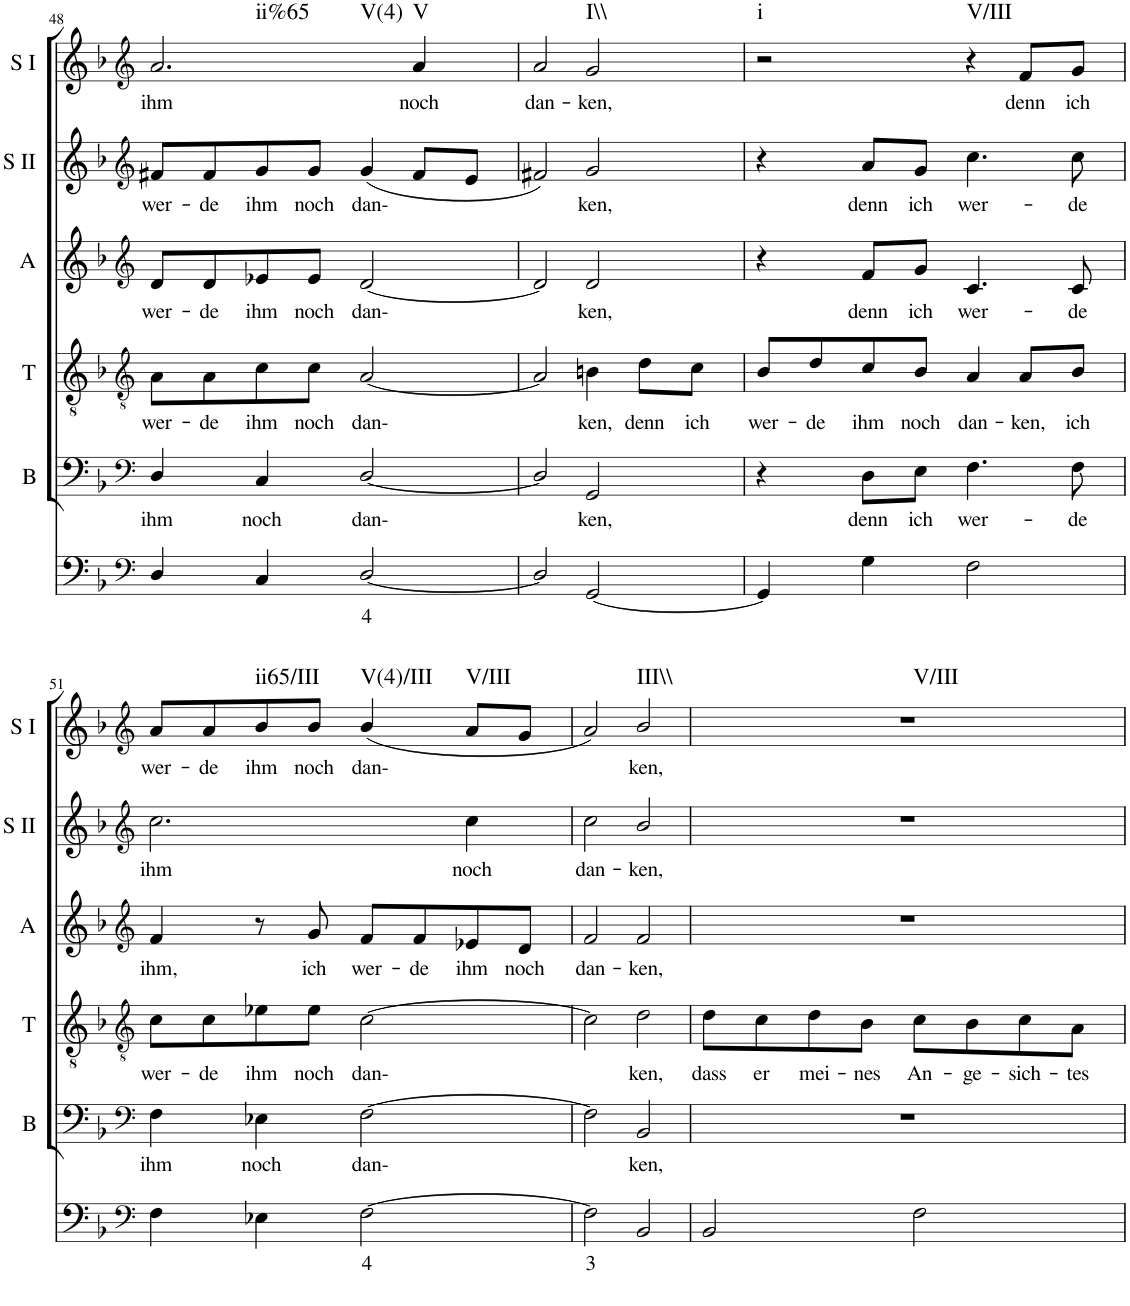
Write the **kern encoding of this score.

**kern	**text	**kern	**text	**kern	**text	**kern	**text	**kern	**text	**kern	**text	**harte
*part6	*part6	*part5	*part5	*part4	*part4	*part3	*part3	*part2	*part2	*part1	*part1	*part1
*staff6	*staff6	*staff5	*staff5	*staff4	*staff4	*staff3	*staff3	*staff2	*staff2	*staff1	*staff1	*
*I"Continuo	*	*I"Bass	*	*I"Tenor	*	*I"Alto	*	*I"Soprano II	*	*I"Soprano I	*	*
*	*	*I'B	*	*I'T	*	*I'A	*	*I'S II	*	*I'S I	*	*
!!LO:PB:g=z
*clefF4	*	*clefF4	*	*clefGv2	*	*clefG2	*	*clefG2	*	*clefG2	*	*
*k[b-]	*	*k[b-]	*	*k[b-]	*	*k[b-]	*	*k[b-]	*	*k[b-]	*	*
*M4/4	*	*M4/4	*	*M4/4	*	*M4/4	*	*M4/4	*	*M4/4	*	*
=48	=48	=48	=48	=48	=48	=48	=48	=48	=48	=48	=48	=48
!	!	!	!LO:LY:b	!	!LO:LY:b	!	!LO:LY:b	!	!LO:LY:b	!	!LO:LY:b	!LO:H:n=1:kt=ii%65
!	!	!	!	!	!	!	!	!	!	!	!	!LO:H:n=2:kt=V(4)
4D/	.	4D/	ihm	8A\L	wer-	8d/L	wer-	8f#X/L	wer-	2.a/	ihm	N N
!	!	!	!	!	!LO:LY:b	!	!LO:LY:b	!	!LO:LY:b	!	!	!
.	.	.	.	8A\	de	8d/	de	8f#/	de	.	.	.
!	!	!	!LO:LY:b	!	!LO:LY:b	!	!LO:LY:b	!	!LO:LY:b	!	!	!
4C/	.	4C/	noch	8c\	ihm	8e-X/	ihm	8g/	ihm	.	.	.
!	!	!	!	!	!LO:LY:b	!	!LO:LY:b	!	!LO:LY:b	!	!	!
.	.	.	.	8c\J	noch	8e-/J	noch	8g/J	noch	.	.	.
!	!LO:LY:b	!	!LO:LY:b	!	!LO:LY:b	!	!LO:LY:b	!	!LO:LY:b	!	!	!
[2D/	4	[2D/	dan-	[2A/	dan-	[2d/	dan-	(4g/	dan-	.	.	.
!	!	!	!	!	!	!	!	!	!	!	!LO:LY:b	!LO:H:kt=V
.	.	.	.	.	.	.	.	8f#/L	.	4a/	noch	N
.	.	.	.	.	.	.	.	8e/J	.	.	.	.
=49	=49	=49	=49	=49	=49	=49	=49	=49	=49	=49	=49	=49
!	!	!	!	!	!	!	!	!	!	!	!LO:LY:b	!
2D/]	.	2D/]	.	2A/]	.	2d/]	.	2f#X/)	.	2a/	dan-	.
!	!	!	!LO:LY:b	!	!LO:LY:b	!	!LO:LY:b	!	!LO:LY:b	!	!LO:LY:b	!LO:H:kt=I\\
[2GG/	.	2GG/	ken,	4Bn\	ken,	2d/	ken,	2g/	ken,	2g/	ken,	N
!	!	!	!	!	!LO:LY:b	!	!	!	!	!	!	!
.	.	.	.	8d\L	denn	.	.	.	.	.	.	.
!	!	!	!	!	!LO:LY:b	!	!	!	!	!	!	!
.	.	.	.	8c\J	ich	.	.	.	.	.	.	.
=50	=50	=50	=50	=50	=50	=50	=50	=50	=50	=50	=50	=50
!	!	!	!	!	!LO:LY:b	!	!	!	!	!	!	!LO:H:kt=i
4GG/]	.	4r	.	8B-/L	wer-	4r	.	4r	.	2r	.	N
!	!	!	!	!	!LO:LY:b	!	!	!	!	!	!	!
.	.	.	.	8d/	de	.	.	.	.	.	.	.
!	!	!	!LO:LY:b	!	!LO:LY:b	!	!LO:LY:b	!	!LO:LY:b	!	!	!
4G\	.	8D\L	denn	8c/	ihm	8f/L	denn	8a/L	denn	.	.	.
!	!	!	!LO:LY:b	!	!LO:LY:b	!	!LO:LY:b	!	!LO:LY:b	!	!	!
.	.	8E\J	ich	8B-/J	noch	8g/J	ich	8g/J	ich	.	.	.
!	!	!	!LO:LY:b	!	!LO:LY:b	!	!LO:LY:b	!	!LO:LY:b	!	!	!LO:H:kt=V/III
2F\	.	4.F\	wer-	4A/	dan-	4.c/	wer-	4.cc\	wer-	4r	.	N
!	!	!	!	!	!LO:LY:b	!	!	!	!	!	!LO:LY:b	!
.	.	.	.	8A/L	ken,	.	.	.	.	8f/L	denn	.
!	!	!	!LO:LY:b	!	!LO:LY:b	!	!LO:LY:b	!	!LO:LY:b	!	!LO:LY:b	!
.	.	8F\	de	8B-/J	ich	8c/	de	8cc\	de	8g/J	ich	.
!!LO:LB:g=z
=51	=51	=51	=51	=51	=51	=51	=51	=51	=51	=51	=51	=51
*clefF4	*	*clefF4	*	*clefGv2	*	*clefG2	*	*clefG2	*	*clefG2	*	*
!	!	!	!LO:LY:b	!	!LO:LY:b	!	!LO:LY:b	!	!LO:LY:b	!	!LO:LY:b	!
4F\	.	4F\	ihm	8c\L	wer-	4f/	ihm,	2.cc\	ihm	8a/L	wer-	.
!	!	!	!	!	!LO:LY:b	!	!	!	!	!	!LO:LY:b	!
.	.	.	.	8c\	de	.	.	.	.	8a/	de	.
!	!	!	!LO:LY:b	!	!LO:LY:b	!	!	!	!	!	!LO:LY:b	!LO:H:kt=ii65/III
4E-X\	.	4E-X\	noch	8e-X\	ihm	8r	.	.	.	8b-/	ihm	N
!	!	!	!	!	!LO:LY:b	!	!LO:LY:b	!	!	!	!LO:LY:b	!
.	.	.	.	8e-\J	noch	8g/	ich	.	.	8b-/J	noch	.
!	!LO:LY:b	!	!LO:LY:b	!	!LO:LY:b	!	!LO:LY:b	!	!	!	!LO:LY:b	!LO:H:kt=V(4)/III
[2F\	4	[2F\	dan-	[2c\	dan-	8f/L	wer-	.	.	(4b-/	dan-	N
!	!	!	!	!	!	!	!LO:LY:b	!	!	!	!	!
.	.	.	.	.	.	8f/	de	.	.	.	.	.
!	!	!	!	!	!	!	!LO:LY:b	!	!LO:LY:b	!	!	!LO:H:kt=V/III
.	.	.	.	.	.	8e-X/	ihm	4cc\	noch	8a/L	.	N
!	!	!	!	!	!	!	!LO:LY:b	!	!	!	!	!
.	.	.	.	.	.	8d/J	noch	.	.	8g/J	.	.
=52	=52	=52	=52	=52	=52	=52	=52	=52	=52	=52	=52	=52
!	!LO:LY:b	!	!	!	!	!	!LO:LY:b	!	!LO:LY:b	!	!	!
2F\]	3	2F\]	.	2c\]	.	2f/	dan-	2cc\	dan-	2a/)	.	.
!	!	!	!LO:LY:b	!	!LO:LY:b	!	!LO:LY:b	!	!LO:LY:b	!	!LO:LY:b	!LO:H:kt=III\\
2BB-/	.	2BB-/	ken,	2d\	ken,	2f/	ken,	2b-/	ken,	2b-/	ken,	N
=53	=53	=53	=53	=53	=53	=53	=53	=53	=53	=53	=53	=53
!	!	!	!	!	!LO:LY:b	!	!	!	!	!	!	!LO:H:kt=V/III
2BB-/	.	1r	.	8d\L	dass	1r	.	1r	.	1r	.	N
!	!	!	!	!	!LO:LY:b	!	!	!	!	!	!	!
.	.	.	.	8c\	er	.	.	.	.	.	.	.
!	!	!	!	!	!LO:LY:b	!	!	!	!	!	!	!
.	.	.	.	8d\	mei-	.	.	.	.	.	.	.
!	!	!	!	!	!LO:LY:b	!	!	!	!	!	!	!
.	.	.	.	8B-\J	nes	.	.	.	.	.	.	.
!	!	!	!	!	!LO:LY:b	!	!	!	!	!	!	!
2F\	.	.	.	8c\L	An-	.	.	.	.	.	.	.
!	!	!	!	!	!LO:LY:b	!	!	!	!	!	!	!
.	.	.	.	8B-\	ge-	.	.	.	.	.	.	.
!	!	!	!	!	!LO:LY:b	!	!	!	!	!	!	!
.	.	.	.	8c\	sich-	.	.	.	.	.	.	.
!	!	!	!	!	!LO:LY:b	!	!	!	!	!	!	!
.	.	.	.	8A\J	tes	.	.	.	.	.	.	.
=	=	=	=	=	=	=	=	=	=	=	=	=
*-	*-	*-	*-	*-	*-	*-	*-	*-	*-	*-	*-	*-
